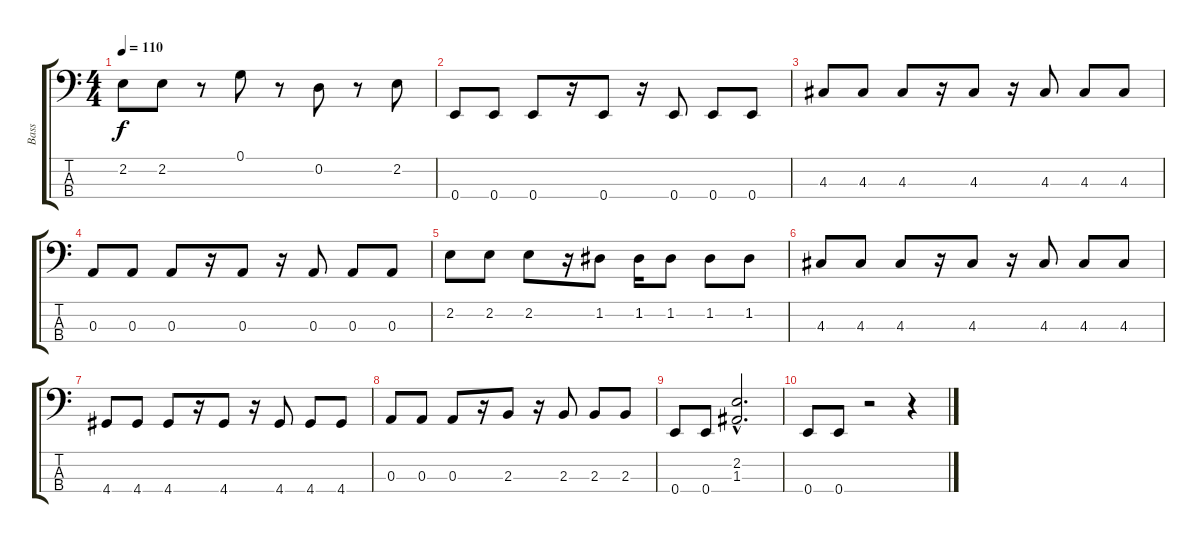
\track ("Bass" "Bass") {instrument electricbassfinger}
\staff {score tabs}
\tuning (G2 D2 A1 E1) {hide}
\ts (4 4)
\tempo 110
\clef f4
\ks c
2.2.8{dy f} 2.2.8 r.8 0.1.8 r.8 0.2.8 r.8 2.2.8 |
0.4.8 0.4.8 0.4.8 r.16 0.4.8 r.16 0.4.8 0.4.8 0.4.8 |
4.3.8 4.3.8 4.3.8 r.16 4.3.8 r.16 4.3.8 4.3.8 4.3.8 |
0.3.8 0.3.8 0.3.8 r.16 0.3.8 r.16 0.3.8 0.3.8 0.3.8 |
2.2.8 2.2.8 2.2.8 r.16 1.2.8 1.2.16 1.2.8 1.2.8 1.2.8 |
4.3.8 4.3.8 4.3.8 r.16 4.3.8 r.16 4.3.8 4.3.8 4.3.8 |
4.4.8 4.4.8 4.4.8 r.16 4.4.8 r.16 4.4.8 4.4.8 4.4.8 |
0.3.8 0.3.8 0.3.8 r.16 2.3.8 r.16 2.3.8 2.3.8 2.3.8 |
0.4.8 0.4.8 (2.2{hac} 1.3{hac}).2{d} |
0.4.8 0.4.8 r.2 r.4
